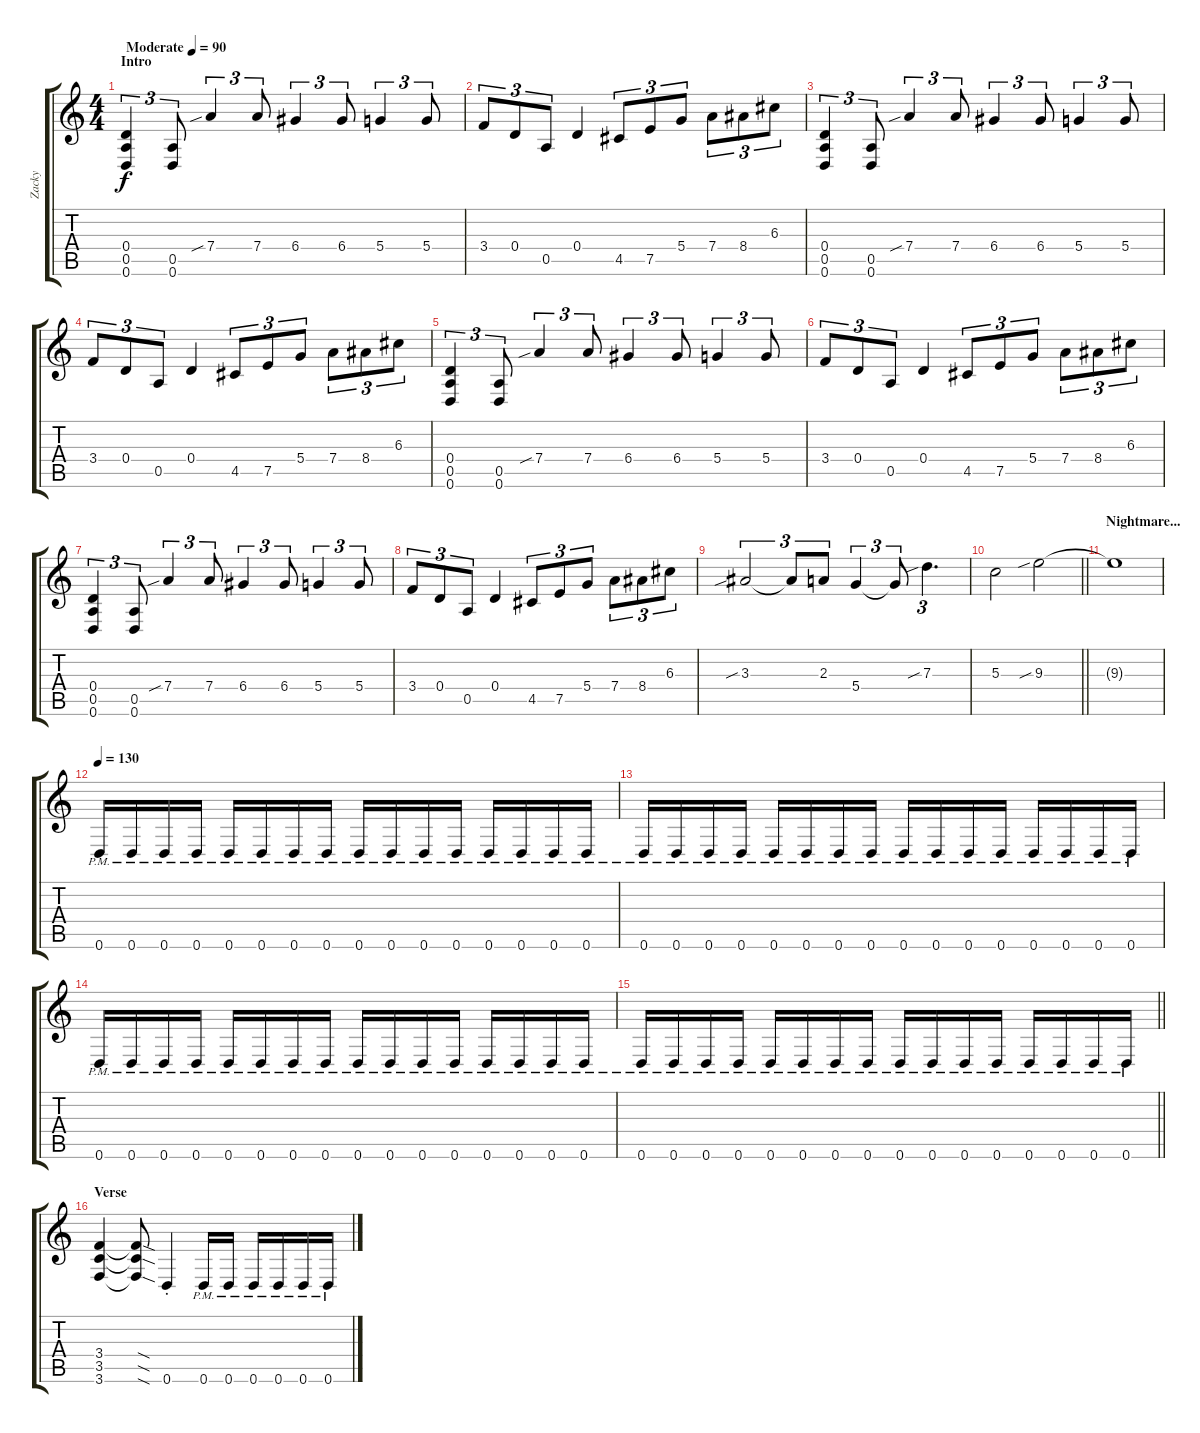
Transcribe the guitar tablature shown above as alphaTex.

\track ("Zacky" "Zacky") {instrument distortionguitar}
\staff {score tabs}
\tuning (E4 B3 G3 D3 A2 D2) {hide}
\ts (4 4)
\section ("" "Intro")
\tempo (90 "Moderate")
\clef g2
\ks c
(0.4 0.5 0.6).4{tu (3 2) dy f instrument distortionguitar} (0.5 0.6).8{tu (3 2)} 7.4{sib}.4{tu (3 2)} 7.4.8{tu (3 2)} 6.4.4{tu (3 2)} 6.4.8{tu (3 2)} 5.4.4{tu (3 2)} 5.4.8{tu (3 2)} |
3.4.8{tu (3 2)} 0.4.8{tu (3 2)} 0.5.8{tu (3 2)} 0.4.4 4.5.8{tu (3 2)} 7.5.8{tu (3 2)} 5.4.8{tu (3 2)} 7.4.8{tu (3 2)} 8.4.8{tu (3 2)} 6.3.8{tu (3 2)} |
(0.4 0.5 0.6).4{tu (3 2)} (0.5 0.6).8{tu (3 2)} 7.4{sib}.4{tu (3 2)} 7.4.8{tu (3 2)} 6.4.4{tu (3 2)} 6.4.8{tu (3 2)} 5.4.4{tu (3 2)} 5.4.8{tu (3 2)} |
3.4.8{tu (3 2)} 0.4.8{tu (3 2)} 0.5.8{tu (3 2)} 0.4.4 4.5.8{tu (3 2)} 7.5.8{tu (3 2)} 5.4.8{tu (3 2)} 7.4.8{tu (3 2)} 8.4.8{tu (3 2)} 6.3.8{tu (3 2)} |
(0.4 0.5 0.6).4{tu (3 2)} (0.5 0.6).8{tu (3 2)} 7.4{sib}.4{tu (3 2)} 7.4.8{tu (3 2)} 6.4.4{tu (3 2)} 6.4.8{tu (3 2)} 5.4.4{tu (3 2)} 5.4.8{tu (3 2)} |
3.4.8{tu (3 2)} 0.4.8{tu (3 2)} 0.5.8{tu (3 2)} 0.4.4 4.5.8{tu (3 2)} 7.5.8{tu (3 2)} 5.4.8{tu (3 2)} 7.4.8{tu (3 2)} 8.4.8{tu (3 2)} 6.3.8{tu (3 2)} |
(0.4 0.5 0.6).4{tu (3 2)} (0.5 0.6).8{tu (3 2)} 7.4{sib}.4{tu (3 2)} 7.4.8{tu (3 2)} 6.4.4{tu (3 2)} 6.4.8{tu (3 2)} 5.4.4{tu (3 2)} 5.4.8{tu (3 2)} |
3.4.8{tu (3 2)} 0.4.8{tu (3 2)} 0.5.8{tu (3 2)} 0.4.4 4.5.8{tu (3 2)} 7.5.8{tu (3 2)} 5.4.8{tu (3 2)} 7.4.8{tu (3 2)} 8.4.8{tu (3 2)} 6.3.8{tu (3 2)} |
3.3{sib}.2{tu (3 2)} 3.3{t}.8{tu (3 2)} 2.3.8{tu (3 2)} 5.4.4{tu (3 2)} 5.4{t}.8{tu (3 2)} 7.3{sib}.4{d tu (3 2)} |
\barLineRight lightlight
5.3.2 9.3{sib}.2 |
\section ("" "Nightmare...")
9.3{t}.1 |
\tempo 130
0.6{pm}.16 0.6{pm}.16 0.6{pm}.16 0.6{pm}.16 0.6{pm}.16 0.6{pm}.16 0.6{pm}.16 0.6{pm}.16 0.6{pm}.16 0.6{pm}.16 0.6{pm}.16 0.6{pm}.16 0.6{pm}.16 0.6{pm}.16 0.6{pm}.16 0.6{pm}.16 |
0.6{pm}.16 0.6{pm}.16 0.6{pm}.16 0.6{pm}.16 0.6{pm}.16 0.6{pm}.16 0.6{pm}.16 0.6{pm}.16 0.6{pm}.16 0.6{pm}.16 0.6{pm}.16 0.6{pm}.16 0.6{pm}.16 0.6{pm}.16 0.6{pm}.16 0.6{pm}.16 |
0.6{pm}.16 0.6{pm}.16 0.6{pm}.16 0.6{pm}.16 0.6{pm}.16 0.6{pm}.16 0.6{pm}.16 0.6{pm}.16 0.6{pm}.16 0.6{pm}.16 0.6{pm}.16 0.6{pm}.16 0.6{pm}.16 0.6{pm}.16 0.6{pm}.16 0.6{pm}.16 |
\barLineRight lightlight
0.6{pm}.16 0.6{pm}.16 0.6{pm}.16 0.6{pm}.16 0.6{pm}.16 0.6{pm}.16 0.6{pm}.16 0.6{pm}.16 0.6{pm}.16 0.6{pm}.16 0.6{pm}.16 0.6{pm}.16 0.6{pm}.16 0.6{pm}.16 0.6{pm}.16 0.6{pm}.16 |
\section ("" "Verse")
(3.4 3.5 3.6).4 (3.4{sod t} 3.5{sod t} 3.6{sod t}).8 0.6{st}.4 0.6{pm}.16 0.6{pm}.16 0.6{pm}.16 0.6{pm}.16 0.6{pm}.16 0.6{pm}.16
